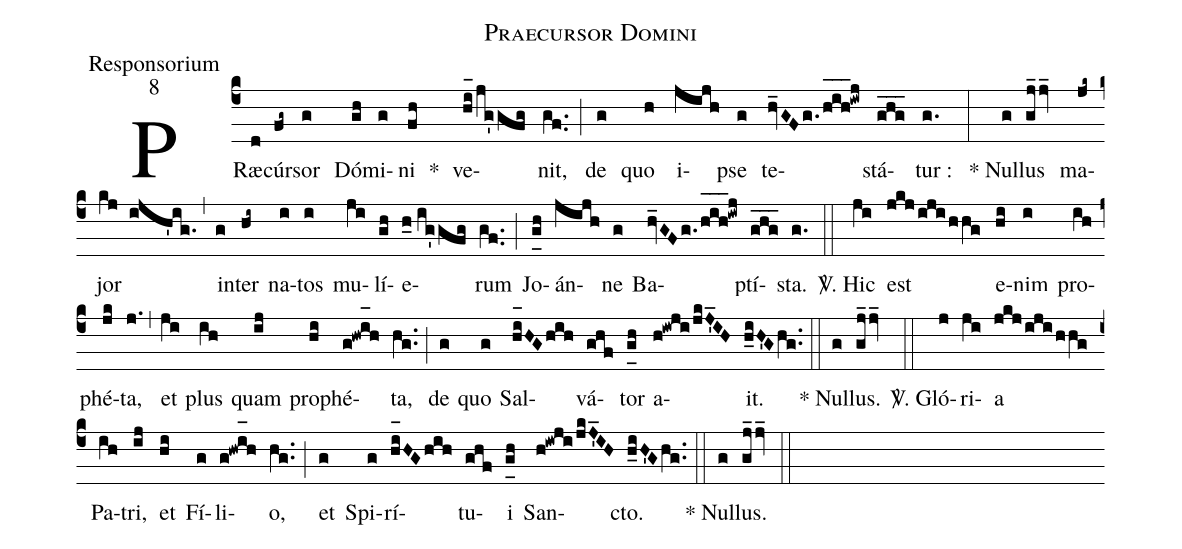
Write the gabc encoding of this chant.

name:Praecursor Domini;
office-part:Responsorium;
mode:8;
%%
(c4) PRæ(d)cúr(fg~)sor(g) Dó(gh)mi(g)ni(fh) *() ve(hi_[oh:h]/jg'/gfg)nit,(gf..) (;) de(g) quo(h) i(jijh)pse(g) te(hv_GFg./h_[oh:h]i_[oh:h]h_[oh:h]!iwj)stá(ghg___)tur :(g.) (:) * Nul(g)lus(gj_2/jv_) ma(jk~)jor(kj ijh'ig.) (,) in(g)ter(hi~) na(i)tos(i) mu(ji)lí(gh)e(h_0//ig'/gfg)rum(gf..) (;) Jo(g_[uh:l]h)án(jijh)ne(g) Ba(hv_GFg./h_[oh:h]i_[oh:h]h_[oh:h]!iwj)ptí(ghg___)sta.(g.) (::)
<sp>V/</sp>. Hic(ji) est(jkj/iji/hhg) e(hi)nim(i) pro(ih)phé(jk)ta,(j.) (,) et(ji) plus(ih) quam(ij) pro(hi)phé(g!hwi_[oh:h]h)ta,(hg..) (;) de(g) quo(g) Sal(hi_[oh:h]HGhih)vá(ghf)tor(g_[uh:l]h) a(h!iwji/jkJ'_IH)it.(h_iH'Ghg..) (::) * Nul(g)lus.(gj_2/jv_) (::)
<sp>V/</sp>. Gló(j)ri(ji)a(jkj/iji/hhg) Pa(ih)tri,(ij) et(hi) Fí(g)li(g!hwi_[oh:h]h)o,(hg..) (;) et(g) Spi(g)rí(hi_[oh:h]HGhih)tu(ghf)i(g_[uh:l]h) San(h!iwji/jkJ'_IH)cto.(h_iH'Ghg..) (::) * Nul(g)lus.(gj_2/jv_) (::)
